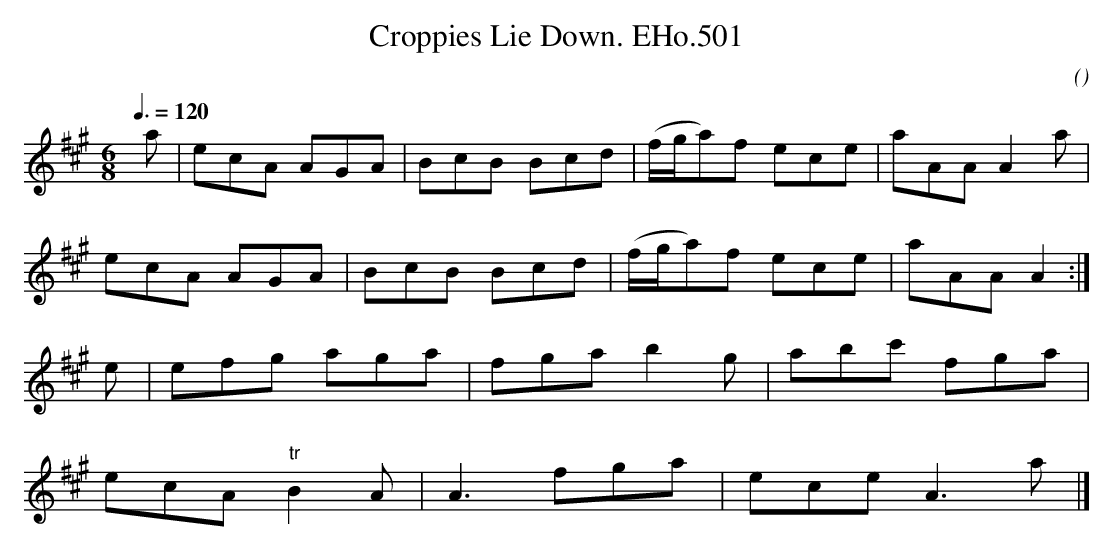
X:1
T:Croppies Lie Down. EHo.501
M:6/8
L:1/8
Q:3/8=120
C:
O:
K:A
ya | ecA AGA | BcB Bcd | (f/g/a)f ece | aAA A2a |
ecA AGA | BcB Bcd | (f/g/a)f ece | aAA A2 :|
e | efg aga | fga b2g | abc' fga |
ecA "tr"B2A | A3fga | ece A3a |]
